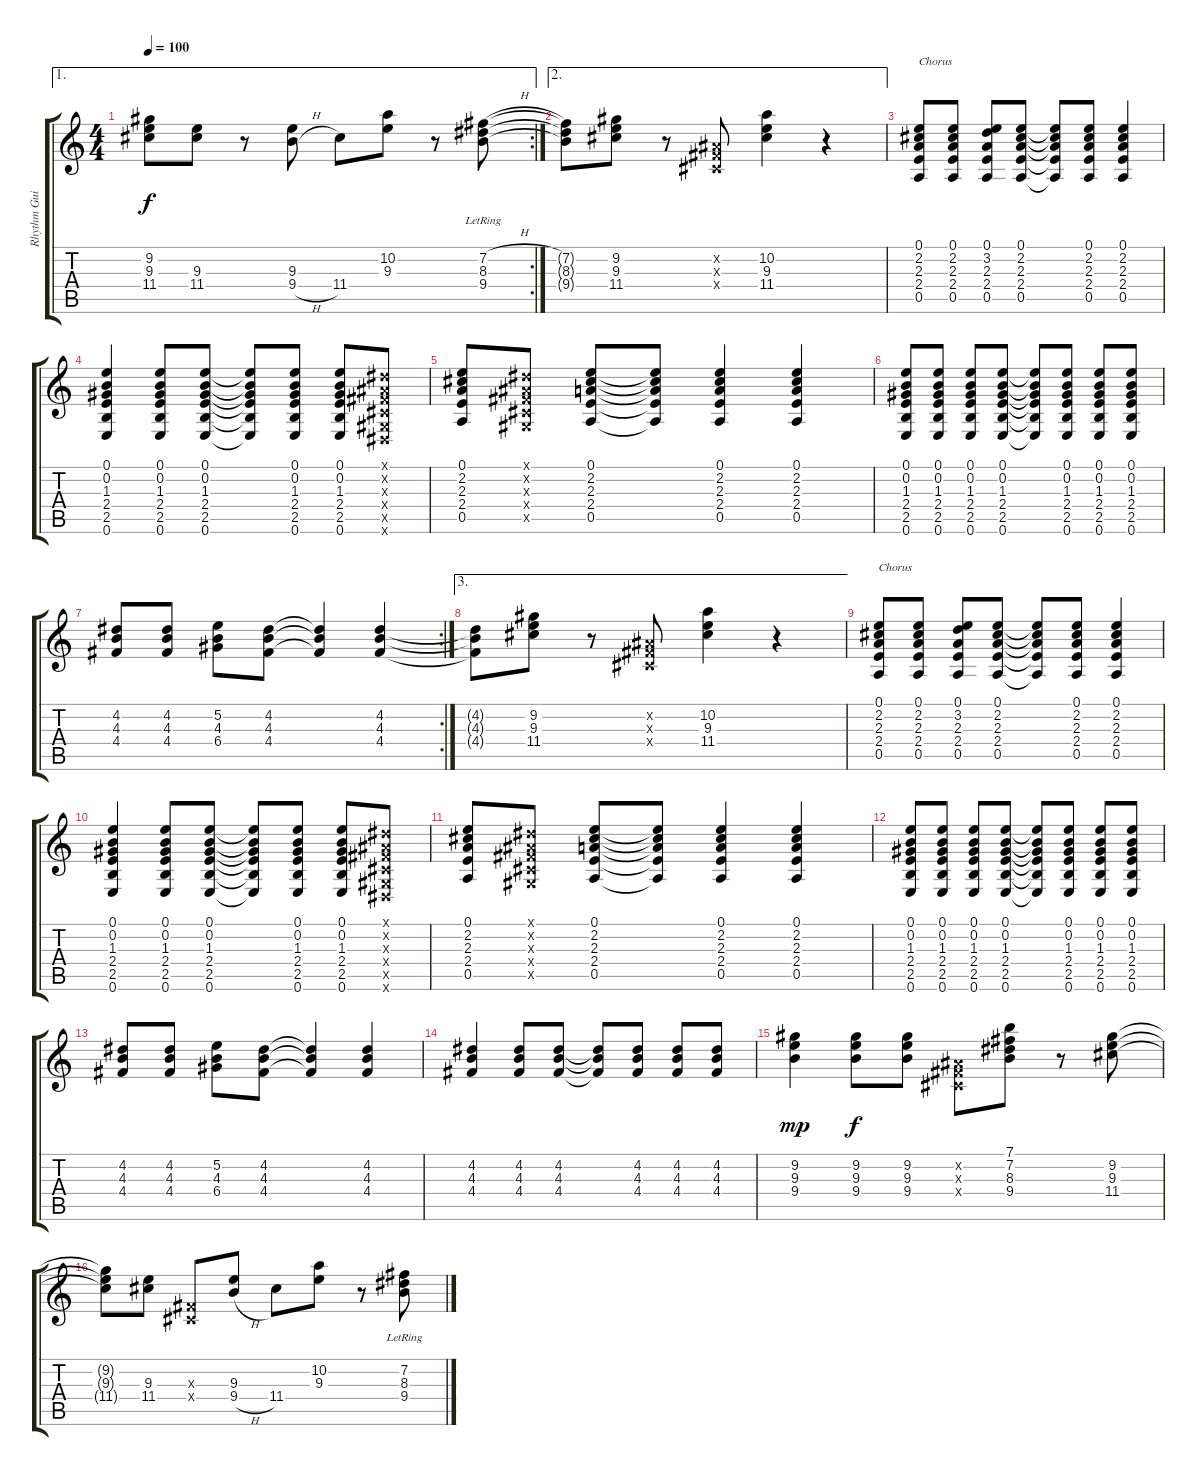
\track ("Rhythm Guitar" "Rhythm Gui") {instrument electricguitarjazz}
\staff {score tabs}
\tuning (E4 B3 G3 D3 A2 E2) {hide}
\ae 1
\rc 2
\ts (4 4)
\tempo 100
\clef g2
\ks c
(9.2{t} 9.3{t} 11.4{t}).8{dy f} (9.3 11.4).8 r.8 (9.3 9.4{h}).8 11.4.8 (10.2 9.3).8 r.8 (7.2{h} 8.3 9.4{lr}).8 |
\ae 2
(7.2{t} 8.3{t} 9.4{t}).8 (9.2 9.3 11.4).8 r.8 (-1.2{x} -1.3{x} -1.4{x}).8 (10.2 9.3 11.4).4 r.4 |
(0.1 2.2 2.3 2.4 0.5).8{txt "Chorus" volume 10} (0.1 2.2 2.3 2.4 0.5).8 (0.1 3.2 2.3 2.4 0.5).8 (0.1 2.2 2.3 2.4 0.5).8 (0.1{t} 2.2{t} 2.3{t} 2.4{t} 0.5{t}).8 (0.1 2.2 2.3 2.4 0.5).8 (0.1 2.2 2.3 2.4 0.5).4 |
(0.1 0.2 1.3 2.4 2.5 0.6).4 (0.1 0.2 1.3 2.4 2.5 0.6).8 (0.1 0.2 1.3 2.4 2.5 0.6).8 (0.1{t} 0.2{t} 1.3{t} 2.4{t} 2.5{t} 0.6{t}).8 (0.1 0.2 1.3 2.4 2.5 0.6).8 (0.1 0.2 1.3 2.4 2.5 0.6).8 (-1.1{x} -1.2{x} -1.3{x} -1.4{x} -1.5{x} -1.6{x}).8 |
(0.1 2.2 2.3 2.4 0.5).8 (-1.1{x} -1.2{x} -1.3{x} -1.4{x} -1.5{x}).8 (0.1 2.2 2.3 2.4 0.5).8 (0.1{t} 2.2{t} 2.3{t} 2.4{t} 0.5{t}).8 (0.1 2.2 2.3 2.4 0.5).4 (0.1 2.2 2.3 2.4 0.5).4 |
(0.1 0.2 1.3 2.4 2.5 0.6).8 (0.1 0.2 1.3 2.4 2.5 0.6).8 (0.1 0.2 1.3 2.4 2.5 0.6).8 (0.1 0.2 1.3 2.4 2.5 0.6).8 (0.1{t} 0.2{t} 1.3{t} 2.4{t} 2.5{t} 0.6{t}).8 (0.1 0.2 1.3 2.4 2.5 0.6).8 (0.1 0.2 1.3 2.4 2.5 0.6).8 (0.1 0.2 1.3 2.4 2.5 0.6).8 |
\rc 2
(4.2 4.3 4.4).8 (4.2 4.3 4.4).8 (5.2 4.3 6.4).8 (4.2 4.3 4.4).8 (4.2{t} 4.3{t} 4.4{t}).4 (4.2 4.3 4.4).4{volume 13} |
\ae 3
(4.2{t} 4.3{t} 4.4{t}).8 (9.2 9.3 11.4).8 r.8 (-1.2{x} -1.3{x} -1.4{x}).8 (10.2 9.3 11.4).4 r.4 |
(0.1 2.2 2.3 2.4 0.5).8{txt "Chorus" volume 10} (0.1 2.2 2.3 2.4 0.5).8 (0.1 3.2 2.3 2.4 0.5).8 (0.1 2.2 2.3 2.4 0.5).8 (0.1{t} 2.2{t} 2.3{t} 2.4{t} 0.5{t}).8 (0.1 2.2 2.3 2.4 0.5).8 (0.1 2.2 2.3 2.4 0.5).4 |
(0.1 0.2 1.3 2.4 2.5 0.6).4 (0.1 0.2 1.3 2.4 2.5 0.6).8 (0.1 0.2 1.3 2.4 2.5 0.6).8 (0.1{t} 0.2{t} 1.3{t} 2.4{t} 2.5{t} 0.6{t}).8 (0.1 0.2 1.3 2.4 2.5 0.6).8 (0.1 0.2 1.3 2.4 2.5 0.6).8 (-1.1{x} -1.2{x} -1.3{x} -1.4{x} -1.5{x} -1.6{x}).8 |
(0.1 2.2 2.3 2.4 0.5).8 (-1.1{x} -1.2{x} -1.3{x} -1.4{x} -1.5{x}).8 (0.1 2.2 2.3 2.4 0.5).8 (0.1{t} 2.2{t} 2.3{t} 2.4{t} 0.5{t}).8 (0.1 2.2 2.3 2.4 0.5).4 (0.1 2.2 2.3 2.4 0.5).4 |
(0.1 0.2 1.3 2.4 2.5 0.6).8 (0.1 0.2 1.3 2.4 2.5 0.6).8 (0.1 0.2 1.3 2.4 2.5 0.6).8 (0.1 0.2 1.3 2.4 2.5 0.6).8 (0.1{t} 0.2{t} 1.3{t} 2.4{t} 2.5{t} 0.6{t}).8 (0.1 0.2 1.3 2.4 2.5 0.6).8 (0.1 0.2 1.3 2.4 2.5 0.6).8 (0.1 0.2 1.3 2.4 2.5 0.6).8 |
(4.2 4.3 4.4).8 (4.2 4.3 4.4).8 (5.2 4.3 6.4).8 (4.2 4.3 4.4).8 (4.2{t} 4.3{t} 4.4{t}).4 (4.2 4.3 4.4).4{volume 13} |
(4.2 4.3 4.4).4 (4.2 4.3 4.4).8 (4.2 4.3 4.4).8 (4.2{t} 4.3{t} 4.4{t}).8 (4.2 4.3 4.4).8 (4.2 4.3 4.4).8 (4.2 4.3 4.4).8 |
(9.2 9.3 9.4).4{dy mp} (9.2 9.3 9.4).8{dy f} (9.2 9.3 9.4).8 (-1.2{x} -1.3{x} -1.4{x}).8 (7.1 7.2 8.3 9.4).8 r.8 (9.2 9.3 11.4).8 |
(9.2{t} 9.3{t} 11.4{t}).8 (9.3 11.4).8 (-1.3{x} -1.4{x}).8 (9.3 9.4{h}).8 11.4.8 (10.2 9.3).8 r.8 (7.2{h} 8.3 9.4{lr}).8
